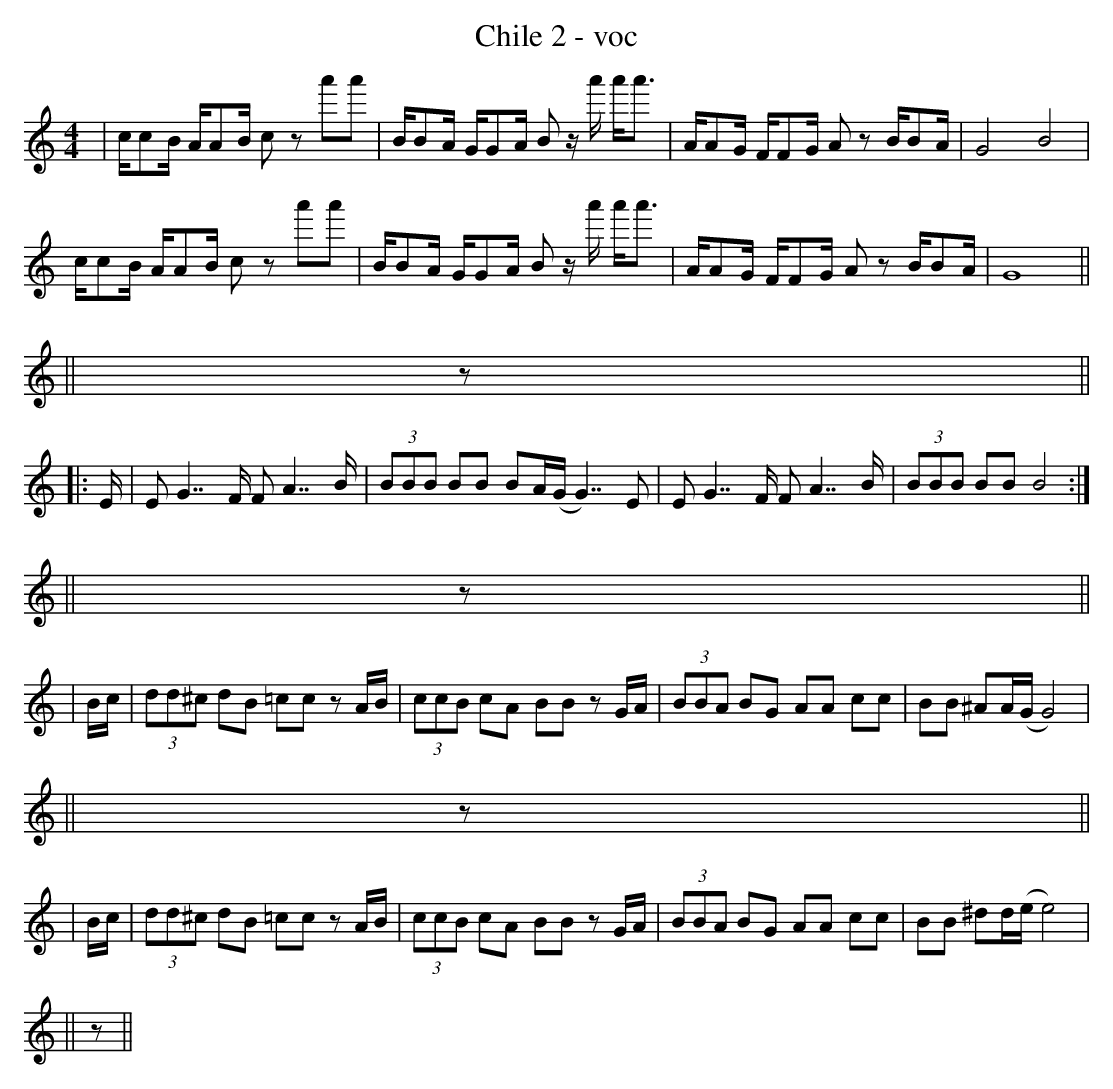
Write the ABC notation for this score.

X:1
T:Chile 2 - voc
M:4/4
L:1/8
K:em
| c/cB/ A/AB/ cz a'a' | B/BA/ G/GA/ Bz/ a'/ a'/a'3/ | A/AG/ F/FG/ Az B/BA/ | G4 B4 |
c/cB/ A/AB/ cz a'a' | B/BA/ G/GA/ Bz/ a'/ a'/a'3/  | A/AG/ F/FG/ Az B/BA/ | G8 ||
|| z ||
|: E/| EG7/F/ FA7/B/ | (3 BBB BB BA/(G/ G7/)E | EG7/F/ FA7/B/ | (3 BBB BB B4 :|
|| z ||
| B/c/ | (3 dd^c dB  =cc zA/B/ | (3 ccB cA BB zG/A/ | (3 BBA BG AA cc | BB ^AA/(G/ G4) |
|| z ||
| B/c/ | (3 dd^c dB  =cc zA/B/ | (3 ccB cA BB zG/A/ | (3 BBA BG AA cc | BB ^dd/(e/ e4) |
|| z ||
